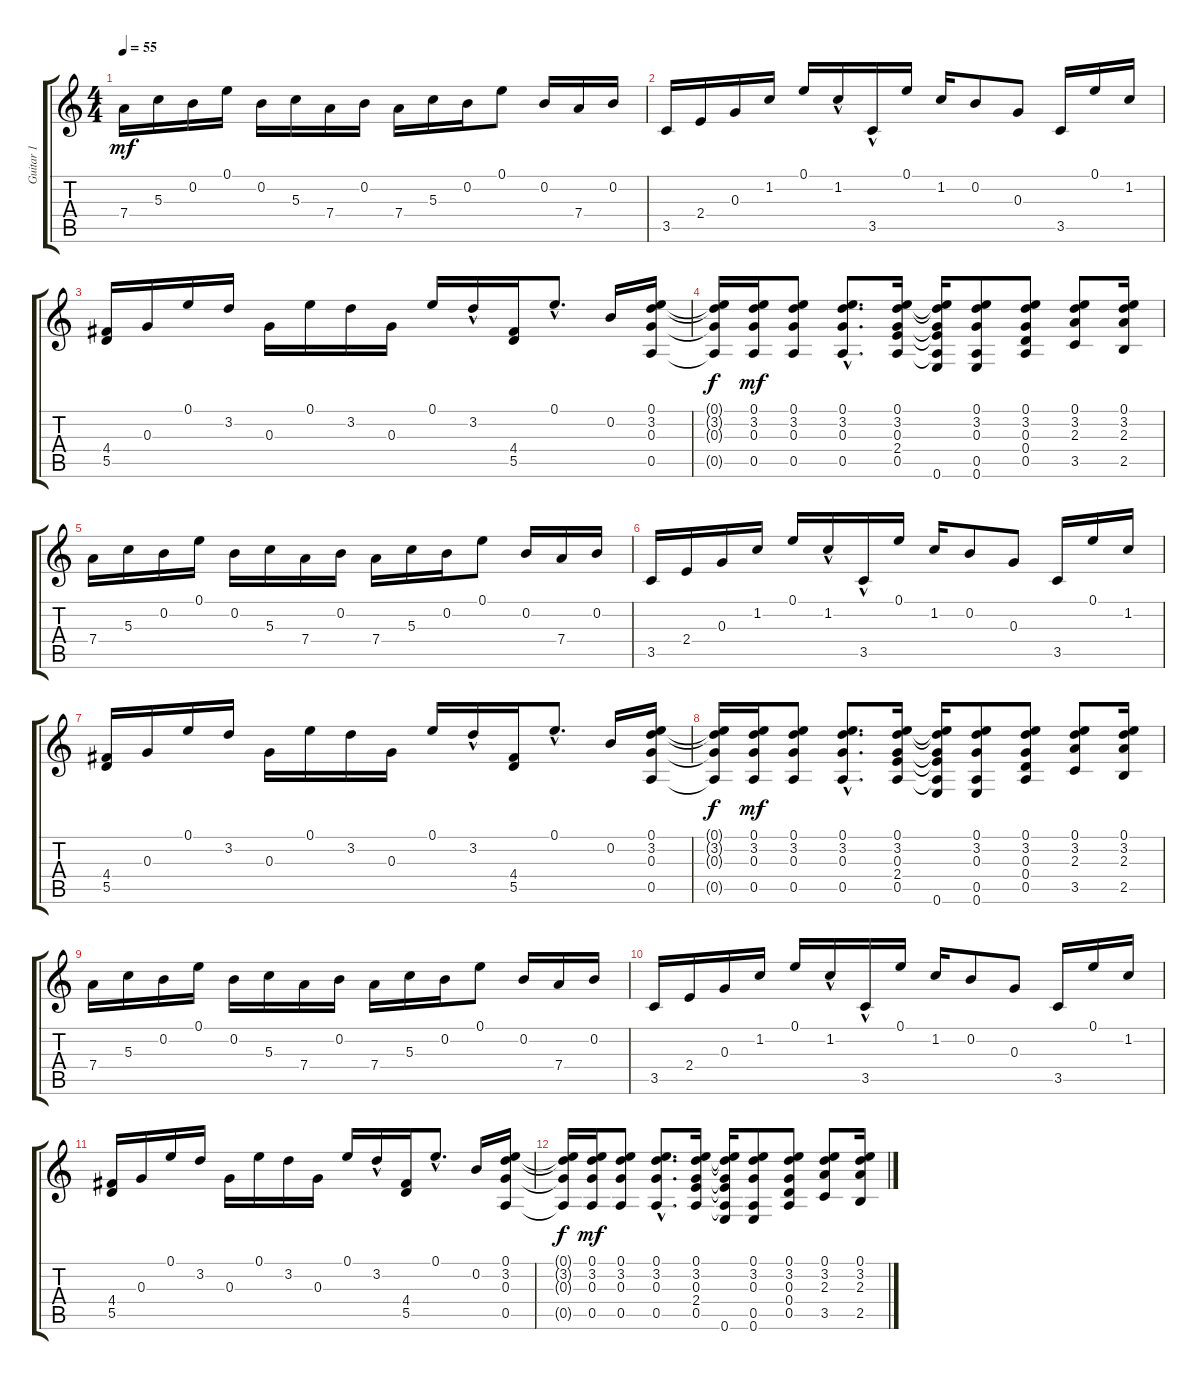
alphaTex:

\track ("Guitar 1" "Guitar 1") {instrument acousticguitarnylon}
\staff {score tabs}
\tuning (E4 B3 G3 D3 A2 E2) {hide}
\ts (4 4)
\tempo 55
\clef g2
\ks c
7.4.16{dy mf} 5.3.16 0.2.16 0.1.16 0.2.16 5.3.16 7.4.16 0.2.16 7.4.16 5.3.16 0.2.16 0.1.8 0.2.16 7.4.16 0.2.16 |
3.5.16 2.4.16 0.3.16 1.2.16 0.1.16 1.2{hac}.16 3.5{hac}.16 0.1.16 1.2.16 0.2.8 0.3.8 3.5.16 0.1.16 1.2.16 |
(4.4 5.5).16 0.3.16 0.1.16 3.2.16 0.3.16 0.1.16 3.2.16 0.3.16 0.1.16 3.2{hac}.16 (4.4 5.5).16 0.1{hac}.8{d} 0.2.16 (0.1 3.2 0.3 0.5).16 |
(0.1{t} 3.2{t} 0.3{t} 0.5{t}).16{dy f} (0.1 3.2 0.3 0.5).16{dy mf} (0.1 3.2 0.3 0.5).8 (0.1{hac} 3.2{hac} 0.3{hac} 0.5{hac}).8{d} (0.1 3.2 0.3 2.4 0.5).16 (0.1{t} 3.2{t} 0.3{t} 2.4{t} 0.5{t} 0.6).16 (0.1 3.2 0.3 0.5 0.6).8 (0.1 3.2 0.3 0.4 0.5).8 (0.1 3.2 2.3 3.5).8 (0.1 3.2 2.3 2.5).16 |
7.4.16 5.3.16 0.2.16 0.1.16 0.2.16 5.3.16 7.4.16 0.2.16 7.4.16 5.3.16 0.2.16 0.1.8 0.2.16 7.4.16 0.2.16 |
3.5.16 2.4.16 0.3.16 1.2.16 0.1.16 1.2{hac}.16 3.5{hac}.16 0.1.16 1.2.16 0.2.8 0.3.8 3.5.16 0.1.16 1.2.16 |
(4.4 5.5).16 0.3.16 0.1.16 3.2.16 0.3.16 0.1.16 3.2.16 0.3.16 0.1.16 3.2{hac}.16 (4.4 5.5).16 0.1{hac}.8{d} 0.2.16 (0.1 3.2 0.3 0.5).16 |
(0.1{t} 3.2{t} 0.3{t} 0.5{t}).16{dy f} (0.1 3.2 0.3 0.5).16{dy mf} (0.1 3.2 0.3 0.5).8 (0.1{hac} 3.2{hac} 0.3{hac} 0.5{hac}).8{d} (0.1 3.2 0.3 2.4 0.5).16 (0.1{t} 3.2{t} 0.3{t} 2.4{t} 0.5{t} 0.6).16 (0.1 3.2 0.3 0.5 0.6).8 (0.1 3.2 0.3 0.4 0.5).8 (0.1 3.2 2.3 3.5).8 (0.1 3.2 2.3 2.5).16 |
7.4.16 5.3.16 0.2.16 0.1.16 0.2.16 5.3.16 7.4.16 0.2.16 7.4.16 5.3.16 0.2.16 0.1.8 0.2.16 7.4.16 0.2.16 |
3.5.16 2.4.16 0.3.16 1.2.16 0.1.16 1.2{hac}.16 3.5{hac}.16 0.1.16 1.2.16 0.2.8 0.3.8 3.5.16 0.1.16 1.2.16 |
(4.4 5.5).16 0.3.16 0.1.16 3.2.16 0.3.16 0.1.16 3.2.16 0.3.16 0.1.16 3.2{hac}.16 (4.4 5.5).16 0.1{hac}.8{d} 0.2.16 (0.1 3.2 0.3 0.5).16 |
(0.1{t} 3.2{t} 0.3{t} 0.5{t}).16{dy f} (0.1 3.2 0.3 0.5).16{dy mf} (0.1 3.2 0.3 0.5).8 (0.1{hac} 3.2{hac} 0.3{hac} 0.5{hac}).8{d} (0.1 3.2 0.3 2.4 0.5).16 (0.1{t} 3.2{t} 0.3{t} 2.4{t} 0.5{t} 0.6).16 (0.1 3.2 0.3 0.5 0.6).8 (0.1 3.2 0.3 0.4 0.5).8 (0.1 3.2 2.3 3.5).8 (0.1 3.2 2.3 2.5).16
